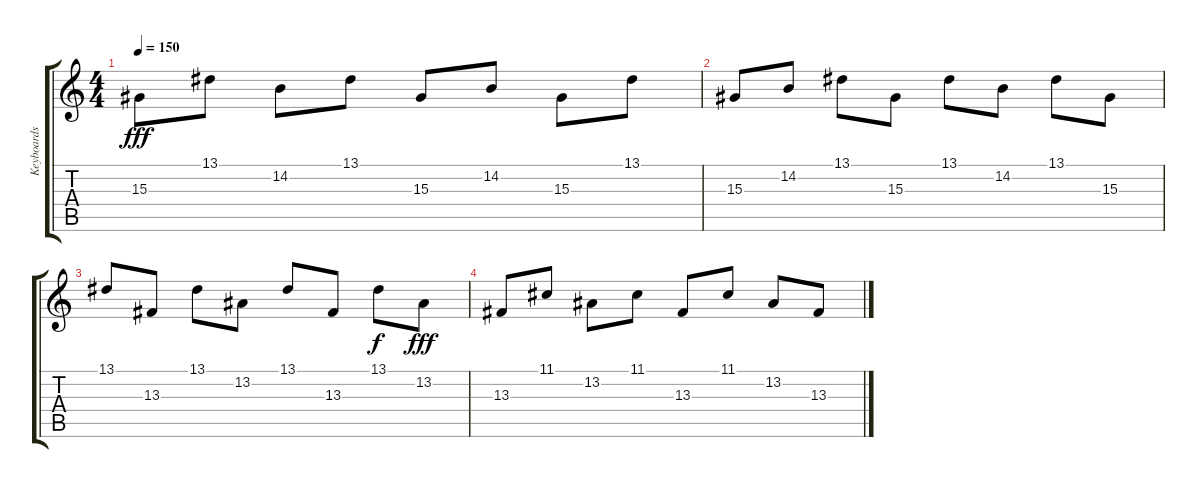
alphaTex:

\track ("Keyboards 2" "Keyboards ") {instrument harpsichord}
\staff {score tabs}
\tuning (D4 A3 F3 C3 G2 D2) {hide}
\ts (4 4)
\tempo 150
\clef g2
\ks c
15.3.8{dy fff} 13.1.8 14.2.8 13.1.8 15.3.8 14.2.8 15.3.8 13.1.8 |
15.3.8 14.2.8 13.1.8 15.3.8 13.1.8 14.2.8 13.1.8 15.3.8 |
13.1.8 13.3.8 13.1.8 13.2.8 13.1.8 13.3.8 13.1.8{dy f} 13.2.8{dy fff} |
13.3.8 11.1.8 13.2.8 11.1.8 13.3.8 11.1.8 13.2.8 13.3.8
